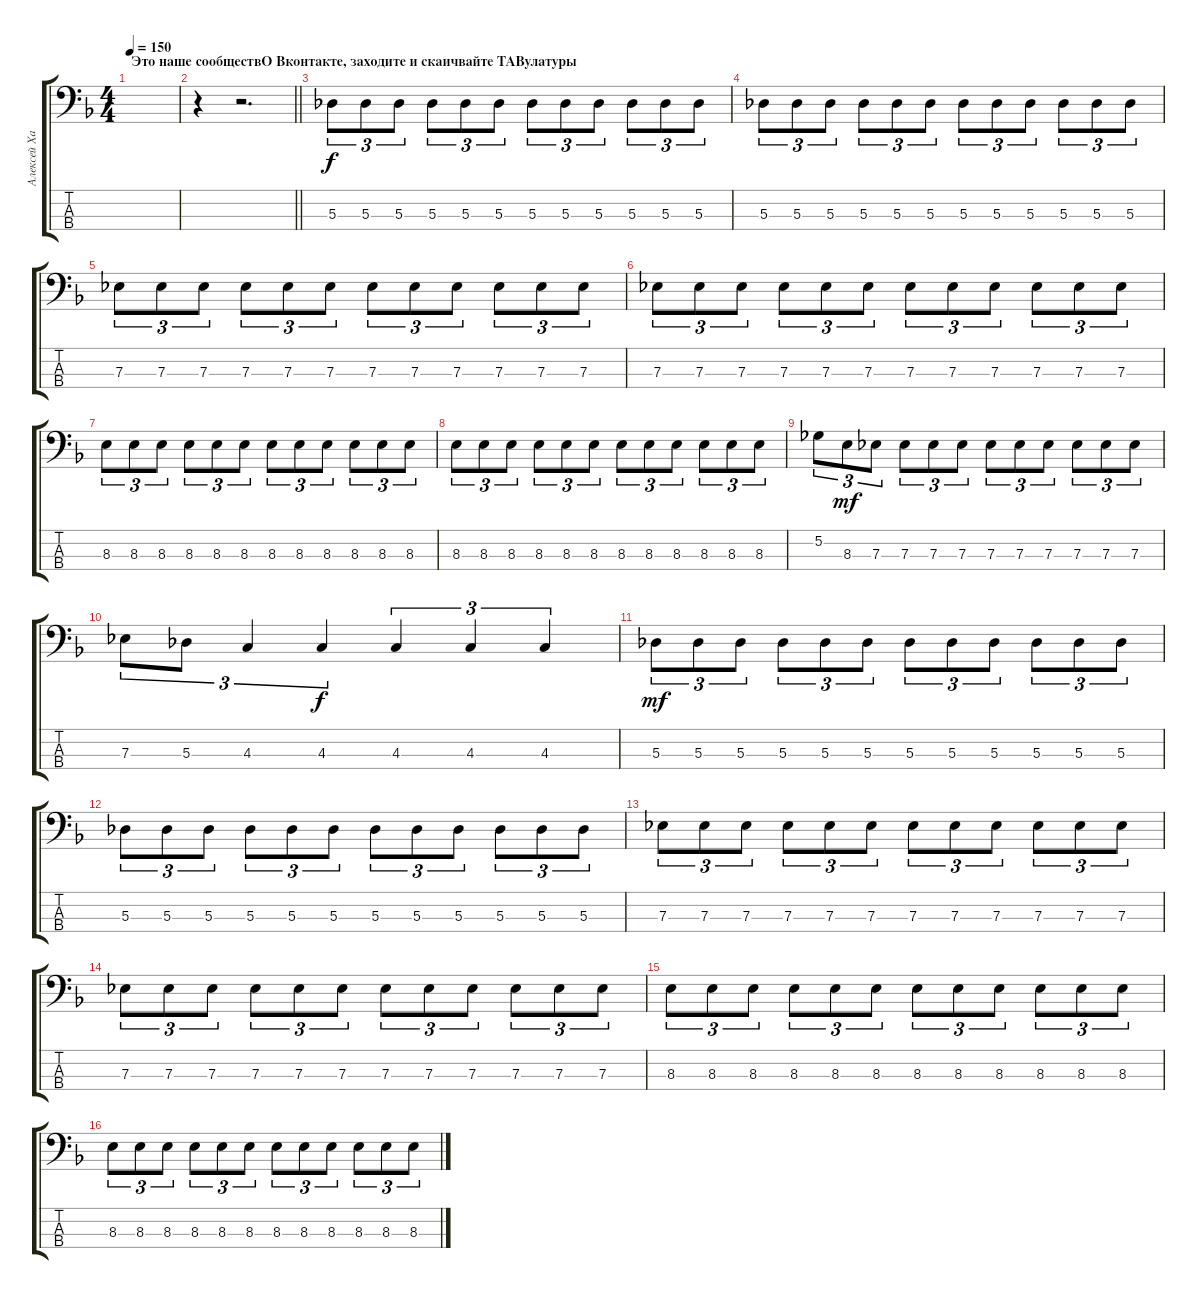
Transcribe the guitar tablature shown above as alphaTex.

\track ("Алексей Харьков" "Алексей Ха") {instrument electricbassfinger}
\staff {score tabs}
\tuning (Gb2 Db2 Ab1 Db1) {hide}
\ts (4 4)
\section ("" "Это наше сообществО Вконтакте, заходите и скаичвайте TABулатуры")
\tempo 150
\clef f4
\ks dminor
|
\barLineRight lightlight
r.4 r.2{d} |
5.3.8{tu (3 2)} 5.3.8{tu (3 2)} 5.3.8{tu (3 2)} 5.3.8{tu (3 2)} 5.3.8{tu (3 2)} 5.3.8{tu (3 2)} 5.3.8{tu (3 2)} 5.3.8{tu (3 2)} 5.3.8{tu (3 2)} 5.3.8{tu (3 2)} 5.3.8{tu (3 2)} 5.3.8{tu (3 2)} |
5.3.8{tu (3 2)} 5.3.8{tu (3 2)} 5.3.8{tu (3 2)} 5.3.8{tu (3 2)} 5.3.8{tu (3 2)} 5.3.8{tu (3 2)} 5.3.8{tu (3 2)} 5.3.8{tu (3 2)} 5.3.8{tu (3 2)} 5.3.8{tu (3 2)} 5.3.8{tu (3 2)} 5.3.8{tu (3 2)} |
7.3.8{tu (3 2)} 7.3.8{tu (3 2)} 7.3.8{tu (3 2)} 7.3.8{tu (3 2)} 7.3.8{tu (3 2)} 7.3.8{tu (3 2)} 7.3.8{tu (3 2)} 7.3.8{tu (3 2)} 7.3.8{tu (3 2)} 7.3.8{tu (3 2)} 7.3.8{tu (3 2)} 7.3.8{tu (3 2)} |
7.3.8{tu (3 2)} 7.3.8{tu (3 2)} 7.3.8{tu (3 2)} 7.3.8{tu (3 2)} 7.3.8{tu (3 2)} 7.3.8{tu (3 2)} 7.3.8{tu (3 2)} 7.3.8{tu (3 2)} 7.3.8{tu (3 2)} 7.3.8{tu (3 2)} 7.3.8{tu (3 2)} 7.3.8{tu (3 2)} |
8.3.8{tu (3 2)} 8.3.8{tu (3 2)} 8.3.8{tu (3 2)} 8.3.8{tu (3 2)} 8.3.8{tu (3 2)} 8.3.8{tu (3 2)} 8.3.8{tu (3 2)} 8.3.8{tu (3 2)} 8.3.8{tu (3 2)} 8.3.8{tu (3 2)} 8.3.8{tu (3 2)} 8.3.8{tu (3 2)} |
8.3.8{tu (3 2)} 8.3.8{tu (3 2)} 8.3.8{tu (3 2)} 8.3.8{tu (3 2)} 8.3.8{tu (3 2)} 8.3.8{tu (3 2)} 8.3.8{tu (3 2)} 8.3.8{tu (3 2)} 8.3.8{tu (3 2)} 8.3.8{tu (3 2)} 8.3.8{tu (3 2)} 8.3.8{tu (3 2)} |
5.2.8{tu (3 2) dy f} 8.3.8{tu (3 2) dy mf} 7.3.8{tu (3 2)} 7.3.8{tu (3 2)} 7.3.8{tu (3 2)} 7.3.8{tu (3 2)} 7.3.8{tu (3 2)} 7.3.8{tu (3 2)} 7.3.8{tu (3 2)} 7.3.8{tu (3 2)} 7.3.8{tu (3 2)} 7.3.8{tu (3 2)} |
7.3.8{tu (3 2)} 5.3.8{tu (3 2)} 4.3.4{tu (3 2)} 4.3.4{tu (3 2) dy f} 4.3.4{tu (3 2)} 4.3.4{tu (3 2)} 4.3.4{tu (3 2)} |
5.3.8{tu (3 2) dy mf} 5.3.8{tu (3 2)} 5.3.8{tu (3 2)} 5.3.8{tu (3 2)} 5.3.8{tu (3 2)} 5.3.8{tu (3 2)} 5.3.8{tu (3 2)} 5.3.8{tu (3 2)} 5.3.8{tu (3 2)} 5.3.8{tu (3 2)} 5.3.8{tu (3 2)} 5.3.8{tu (3 2)} |
5.3.8{tu (3 2)} 5.3.8{tu (3 2)} 5.3.8{tu (3 2)} 5.3.8{tu (3 2)} 5.3.8{tu (3 2)} 5.3.8{tu (3 2)} 5.3.8{tu (3 2)} 5.3.8{tu (3 2)} 5.3.8{tu (3 2)} 5.3.8{tu (3 2)} 5.3.8{tu (3 2)} 5.3.8{tu (3 2)} |
7.3.8{tu (3 2)} 7.3.8{tu (3 2)} 7.3.8{tu (3 2)} 7.3.8{tu (3 2)} 7.3.8{tu (3 2)} 7.3.8{tu (3 2)} 7.3.8{tu (3 2)} 7.3.8{tu (3 2)} 7.3.8{tu (3 2)} 7.3.8{tu (3 2)} 7.3.8{tu (3 2)} 7.3.8{tu (3 2)} |
7.3.8{tu (3 2)} 7.3.8{tu (3 2)} 7.3.8{tu (3 2)} 7.3.8{tu (3 2)} 7.3.8{tu (3 2)} 7.3.8{tu (3 2)} 7.3.8{tu (3 2)} 7.3.8{tu (3 2)} 7.3.8{tu (3 2)} 7.3.8{tu (3 2)} 7.3.8{tu (3 2)} 7.3.8{tu (3 2)} |
8.3.8{tu (3 2)} 8.3.8{tu (3 2)} 8.3.8{tu (3 2)} 8.3.8{tu (3 2)} 8.3.8{tu (3 2)} 8.3.8{tu (3 2)} 8.3.8{tu (3 2)} 8.3.8{tu (3 2)} 8.3.8{tu (3 2)} 8.3.8{tu (3 2)} 8.3.8{tu (3 2)} 8.3.8{tu (3 2)} |
8.3.8{tu (3 2)} 8.3.8{tu (3 2)} 8.3.8{tu (3 2)} 8.3.8{tu (3 2)} 8.3.8{tu (3 2)} 8.3.8{tu (3 2)} 8.3.8{tu (3 2)} 8.3.8{tu (3 2)} 8.3.8{tu (3 2)} 8.3.8{tu (3 2)} 8.3.8{tu (3 2)} 8.3.8{tu (3 2)}
